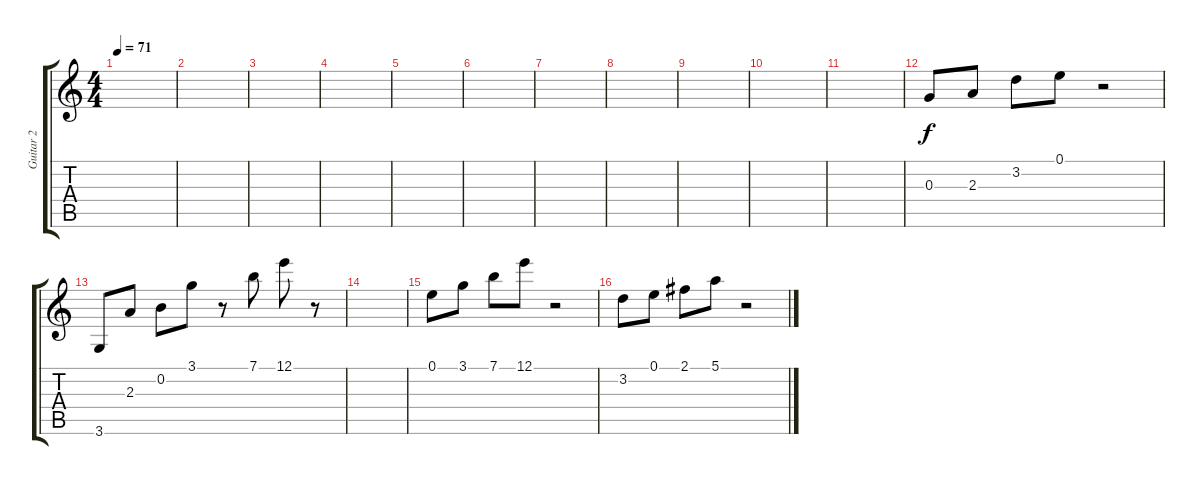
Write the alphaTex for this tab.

\track ("Guitar 2" "Guitar 2") {instrument electricguitarmuted}
\staff {score tabs}
\tuning (E4 B3 G3 D3 A2 E2) {hide}
\ts (4 4)
\tempo 71
\clef g2
\ks c
|
|
|
|
|
|
|
|
|
|
|
0.3.8{balance 3} 2.3.8{balance 6} 3.2.8{balance 8} 0.1.8{balance 11} r.2 |
3.6.8{balance 14} 2.3.8 0.2.8{balance 4} 3.1.8{balance 6} r.8 7.1.8{balance 11} 12.1.8{balance 14} r.8 |
|
0.1.8{balance 8} 3.1.8{balance 6} 7.1.8{balance 8} 12.1.8{balance 11} r.2 |
3.2.8{balance 14} 0.1.8{balance 6} 2.1.8{balance 8} 5.1.8{balance 11} r.2
